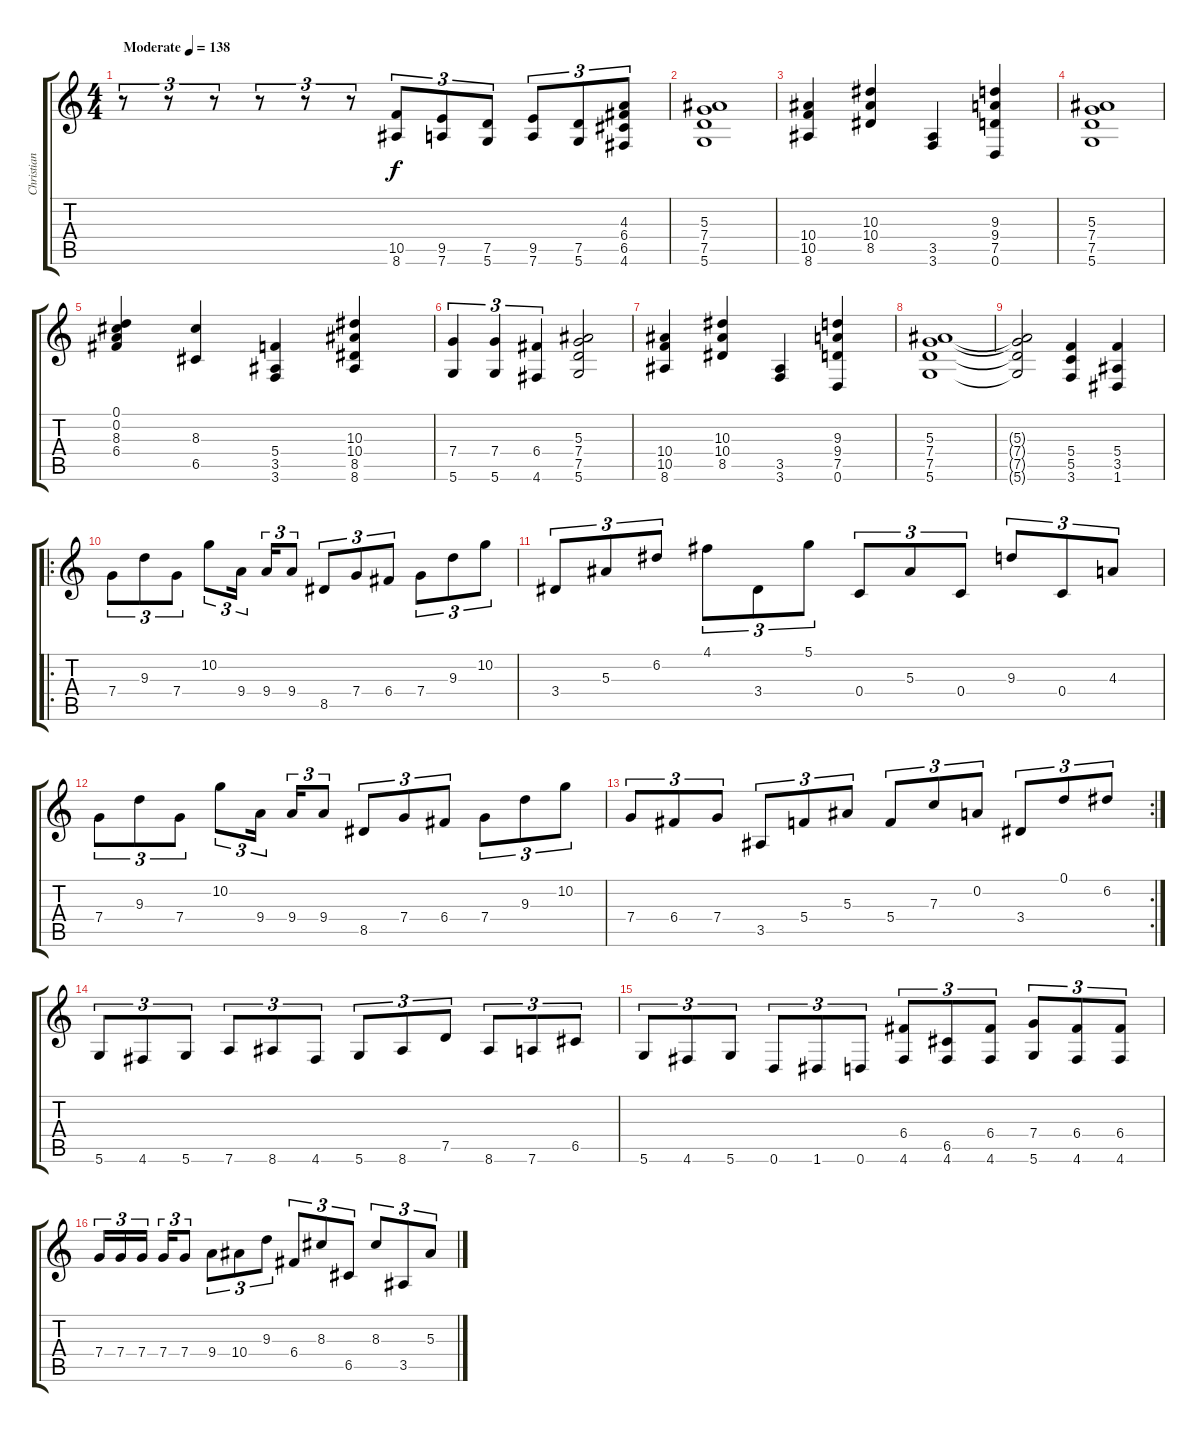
\track ("Christian Muenzner" "Christian ") {instrument distortionguitar}
\staff {score tabs}
\tuning (D4 A3 F3 C3 G2 D2) {hide}
\ts (4 4)
\tempo (138 "Moderate")
\clef g2
\ks c
r.8{tu (3 2) dy f instrument distortionguitar} r.8{tu (3 2)} r.8{tu (3 2)} r.8{tu (3 2)} r.8{tu (3 2)} r.8{tu (3 2)} (10.5 8.6).8{tu (3 2)} (9.5 7.6).8{tu (3 2)} (7.5 5.6).8{tu (3 2)} (9.5 7.6).8{tu (3 2)} (7.5 5.6).8{tu (3 2)} (4.3 6.4 6.5 4.6).8{tu (3 2)} |
(5.3 7.4 7.5 5.6).1 |
(10.4 10.5 8.6).4 (10.3 10.4 8.5).4 (3.5 3.6).4 (9.3 9.4 7.5 0.6).4 |
(5.3 7.4 7.5 5.6).1 |
(0.1 0.2 8.3 6.4).4 (8.3 6.5).4 (5.4 3.5 3.6).4 (10.3 10.4 8.5 8.6).4 |
(7.4 5.6).4{tu (3 2)} (7.4 5.6).4{tu (3 2)} (6.4 4.6).4{tu (3 2)} (5.3 7.4 7.5 5.6).2 |
(10.4 10.5 8.6).4 (10.3 10.4 8.5).4 (3.5 3.6).4 (9.3 9.4 7.5 0.6).4 |
(5.3 7.4 7.5 5.6).1 |
(5.3{t} 7.4{t} 7.5{t} 5.6{t}).2 (5.4 5.5 3.6).4 (5.4 3.5 1.6).4 |
\ro
7.4.8{tu (3 2)} 9.3.8{tu (3 2)} 7.4.8{tu (3 2)} 10.2.8{tu (3 2)} 9.4.16{tu (3 2) beam splitsecondary} 9.4.16{tu (3 2)} 9.4.8{tu (3 2)} 8.5.8{tu (3 2)} 7.4.8{tu (3 2)} 6.4.8{tu (3 2)} 7.4.8{tu (3 2)} 9.3.8{tu (3 2)} 10.2.8{tu (3 2)} |
3.4.8{tu (3 2)} 5.3.8{tu (3 2)} 6.2.8{tu (3 2)} 4.1.8{tu (3 2)} 3.4.8{tu (3 2)} 5.1.8{tu (3 2)} 0.4.8{tu (3 2)} 5.3.8{tu (3 2)} 0.4.8{tu (3 2)} 9.3.8{tu (3 2)} 0.4.8{tu (3 2)} 4.3.8{tu (3 2)} |
7.4.8{tu (3 2)} 9.3.8{tu (3 2)} 7.4.8{tu (3 2)} 10.2.8{tu (3 2)} 9.4.16{tu (3 2) beam splitsecondary} 9.4.16{tu (3 2)} 9.4.8{tu (3 2)} 8.5.8{tu (3 2)} 7.4.8{tu (3 2)} 6.4.8{tu (3 2)} 7.4.8{tu (3 2)} 9.3.8{tu (3 2)} 10.2.8{tu (3 2)} |
\rc 2
7.4.8{tu (3 2)} 6.4.8{tu (3 2)} 7.4.8{tu (3 2)} 3.5.8{tu (3 2)} 5.4.8{tu (3 2)} 5.3.8{tu (3 2)} 5.4.8{tu (3 2)} 7.3.8{tu (3 2)} 0.2.8{tu (3 2)} 3.4.8{tu (3 2)} 0.1.8{tu (3 2)} 6.2.8{tu (3 2)} |
5.6.8{tu (3 2)} 4.6.8{tu (3 2)} 5.6.8{tu (3 2)} 7.6.8{tu (3 2)} 8.6.8{tu (3 2)} 4.6.8{tu (3 2)} 5.6.8{tu (3 2)} 8.6.8{tu (3 2)} 7.5.8{tu (3 2)} 8.6.8{tu (3 2)} 7.6.8{tu (3 2)} 6.5.8{tu (3 2)} |
5.6.8{tu (3 2)} 4.6.8{tu (3 2)} 5.6.8{tu (3 2)} 0.6.8{tu (3 2)} 1.6.8{tu (3 2)} 0.6.8{tu (3 2)} (6.4 4.6).8{tu (3 2)} (6.5 4.6).8{tu (3 2)} (6.4 4.6).8{tu (3 2)} (7.4 5.6).8{tu (3 2)} (6.4 4.6).8{tu (3 2)} (6.4 4.6).8{tu (3 2)} |
7.4.16{tu (3 2)} 7.4.16{tu (3 2)} 7.4.16{tu (3 2) beam splitsecondary} 7.4.16{tu (3 2)} 7.4.8{tu (3 2)} 9.4.8{tu (3 2)} 10.4.8{tu (3 2)} 9.3.8{tu (3 2)} 6.4.8{tu (3 2)} 8.3.8{tu (3 2)} 6.5.8{tu (3 2)} 8.3.8{tu (3 2)} 3.5.8{tu (3 2)} 5.3.8{tu (3 2)}
